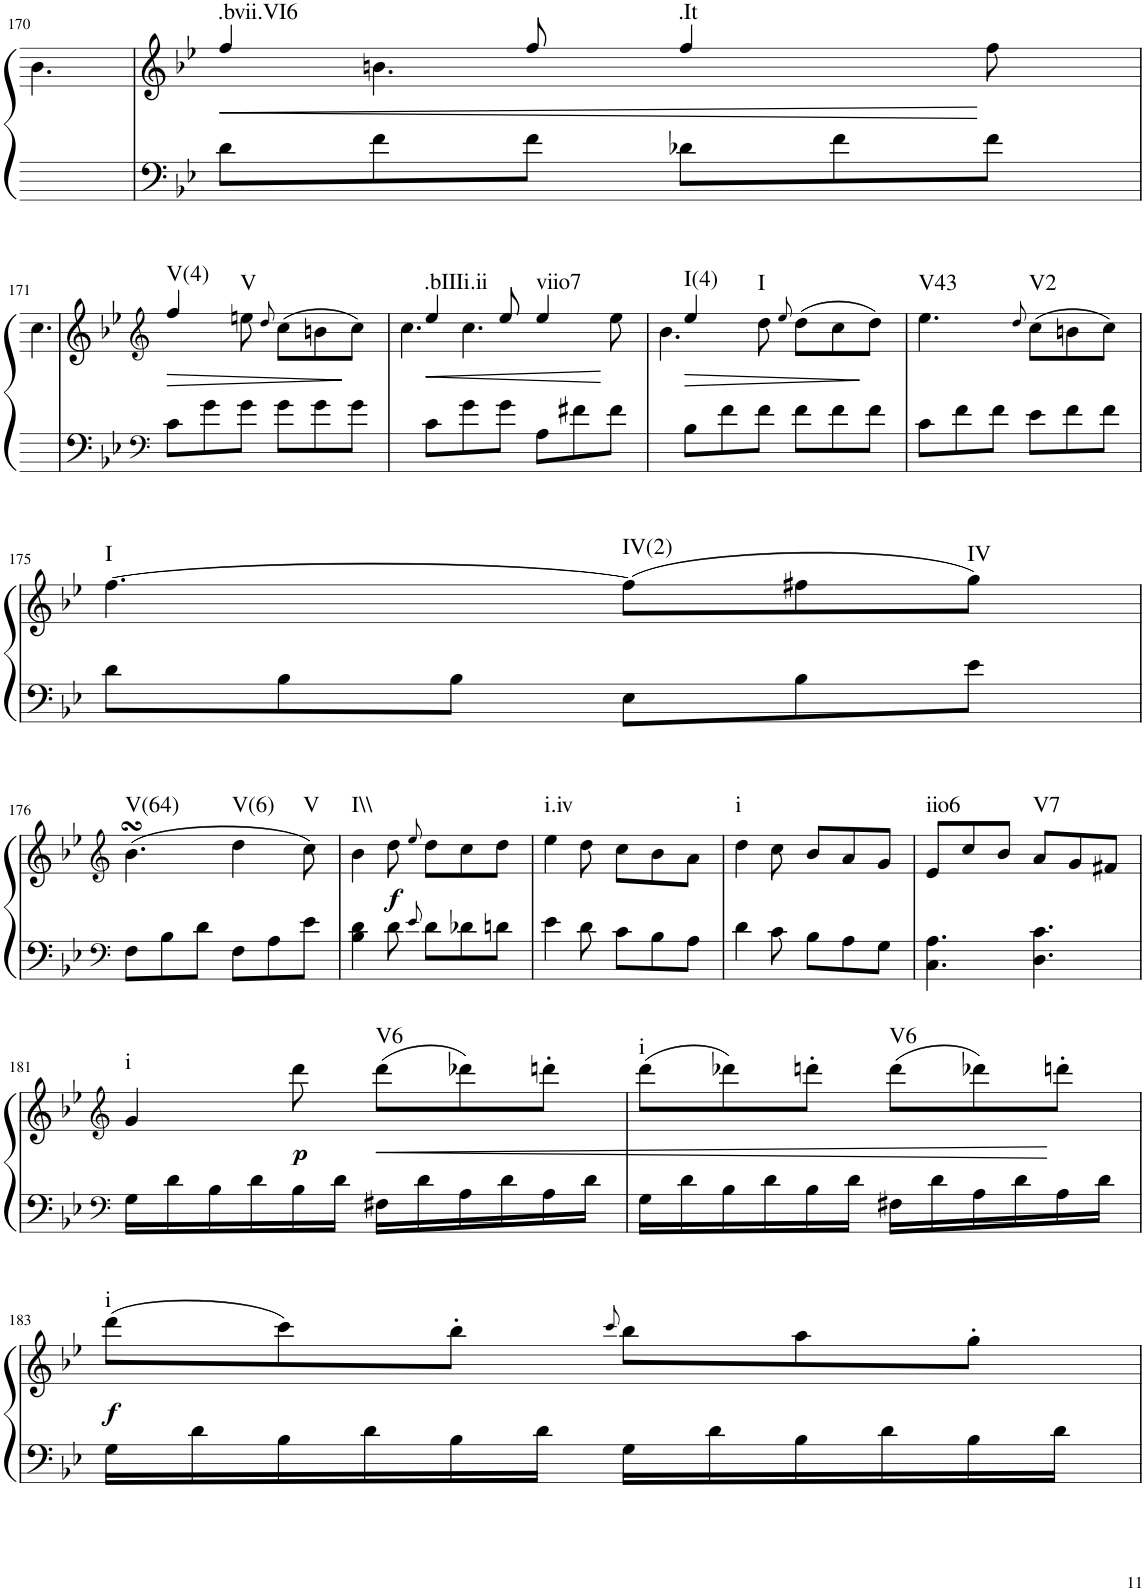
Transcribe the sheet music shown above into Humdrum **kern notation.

**kern	**kern	**dynam	**harte
*part1	*part1	*part1	*part1
*staff2	*staff1	*staff1/2	*
*I"Klavier linke Hand	*	*	*
!!LO:PB:g=z
*clefF4	*clefG2	*	*
*k[b-e-]	*k[b-e-]	*	*
*M6/8	*M6/8	*	*
=170	=170	=170	=170
!	!	!LO:HP:b	!LO:H:kt=.bvii.VI6
*	*^	*	*
4ryy	4ff/	4.b-\	<	N
8d\L	8ff/	.	.	.
!	!	!	!	!LO:H:kt=.It
8f\	4ff/	4.bn\	.	N
8f\J	.	.	.	.
8d-X\L	8ff\	.	[	.
8f\	4ryy	4ryy	.	.
8f\J	.	.	.	.
!!LO:LB:g=z	!!
=171	=171	=171	=171	=171
*	*clefG2	*	*	*
!	!	!	!LO:HP:b	!LO:H:kt=V(4)
4ryy	4ff/	4.cc\	>	N
*clefF4	*	*	*	*
!	!	!	!	!LO:H:kt=V
8c\L	8een\	.	.	N
.	8qdd/	.	.	.
8g\	(8cc\L	4ryy	.	.
8g\J	8bn\	.	.	.
8g\L	8cc\J)	4.ryy	]	.
8g\	4ryy	.	.	.
8g\J	.	.	.	.
=172	=172	=172	=172	=172
!	!	!	!LO:HP:b	!LO:H:kt=.bIIIi.ii
4ryy	4ee-/	4.cc\	<	N
8c\L	8ee-/	.	.	.
!	!	!	!	!LO:H:kt=viio7
8g\	4ee-/	4.cc\	.	N
8g\J	.	.	.	.
8A\L	8ee-\	.	[	.
8f#X\	4ryy	4ryy	.	.
8f#\J	.	.	.	.
=173	=173	=173	=173	=173
!	!	!	!LO:HP:b	!LO:H:kt=I(4)
4ryy	4ee-/	4.b-\	>	N
!	!	!	!	!LO:H:kt=I
8B-\L	8dd\	.	.	N
.	8qee-/	.	.	.
8f\	(8dd\L	4ryy	.	.
8f\J	8cc\	.	.	.
8f\L	8dd\J)	4.ryy	]	.
8f\	4ryy	.	.	.
8f\J	.	.	.	.
*	*v	*v	*	*
=174	=174	=174	=174
!	!	!	!LO:H:kt=V43
8c\L	4.ee-\	.	N
8f\	.	.	.
8f\J	.	.	.
.	8qdd/	.	.
!	!	!	!LO:H:kt=V2
8e-\L	(8cc\L	.	N
8f\	8bn\	.	.
8f\J	8cc\J)	.	.
!!LO:LB:g=z
=175	=175	=175	=175
!	!	!	!LO:H:kt=I
8d\L	[4.ff\	.	N
8B-\	.	.	.
8B-\J	.	.	.
!	!	!	!LO:H:kt=IV(2)
8E-\L	(8ff\L]	.	N
8B-\	8ff#X\	.	.
!	!	!	!LO:H:kt=IV
8e-\J	8gg\J)	.	N
!!LO:LB:g=z
=176	=176	=176	=176
*clefF4	*clefG2	*	*
!	!	!	!LO:H:kt=V(64)
8F\L	(4.b-sSSs\	.	N
8B-\	.	.	.
8d\J	.	.	.
!	!	!	!LO:H:kt=V(6)
8F\L	4dd\	.	N
8A\	.	.	.
!	!	!	!LO:H:kt=V
8e-\J	8cc\)	.	N
=177	=177	=177	=177
!	!	!	!LO:H:kt=I\\
4B-\ 4d\	4b-\	.	N
!	!	!LO:DY:b	!
8d\	8dd\	f	.
8qe-/	8qee-/	.	.
8d\L	8dd\L	.	.
8d-X\	8cc\	.	.
8dn\J	8dd\J	.	.
=178	=178	=178	=178
!	!	!	!LO:H:kt=i.iv
4e-\	4ee-\	.	N
8d\	8dd\	.	.
8c\L	8cc\L	.	.
8B-\	8b-\	.	.
8A\J	8a\J	.	.
=179	=179	=179	=179
!	!	!	!LO:H:kt=i
4d\	4dd\	.	N
8c\	8cc\	.	.
8B-\L	8b-/L	.	.
8A\	8a/	.	.
8G\J	8g/J	.	.
=180	=180	=180	=180
!	!	!	!LO:H:kt=iio6
4.C\ 4.A\	8e-/L	.	N
.	8cc/	.	.
.	8b-/J	.	.
!	!	!	!LO:H:kt=V7
4.D\ 4.c\	8a/L	.	N
.	8g/	.	.
.	8f#X/J	.	.
!!LO:LB:g=z
=181	=181	=181	=181
*clefF4	*clefG2	*	*
!	!	!	!LO:H:kt=i
16G\LL	4g/	.	N
16d\	.	.	.
16B-\	.	.	.
16d\	.	.	.
!	!	!LO:DY:b	!
16B-\	8ddd\	p	.
16d\JJ	.	.	.
!	!	!LO:HP:b	!LO:H:kt=V6
16F#X\LL	(8ddd\L	<	N
16d\	.	.	.
16A\	8ddd-X\)	.	.
16d\	.	.	.
16A\	8dddn'\J	.	.
16d\JJ	.	.	.
=182	=182	=182	=182
!	!	!	!LO:H:kt=i
16G\LL	(8ddd\L	.	N
16d\	.	.	.
16B-\	8ddd-X\)	.	.
16d\	.	.	.
16B-\	8dddn'\J	.	.
16d\JJ	.	.	.
!	!	!	!LO:H:kt=V6
16F#X\LL	(8ddd\L	.	N
16d\	.	.	.
16A\	8ddd-X\)	.	.
16d\	.	.	.
16A\	8dddn'\J	[	.
16d\JJ	.	.	.
!!LO:LB:g=z
=183	=183	=183	=183
!	!	!LO:DY:b	!LO:H:kt=i
16G\LL	(8ddd\L	f	N
16d\	.	.	.
16B-\	8ccc\)	.	.
16d\	.	.	.
16B-\	8bb-'\J	.	.
16d\JJ	.	.	.
.	8qccc/	.	.
16G\LL	8bb-\L	.	.
16d\	.	.	.
16B-\	8aa\	.	.
16d\	.	.	.
16B-\	8gg'\J	.	.
16d\JJ	.	.	.
=	=	=	=
*-	*-	*-	*-
